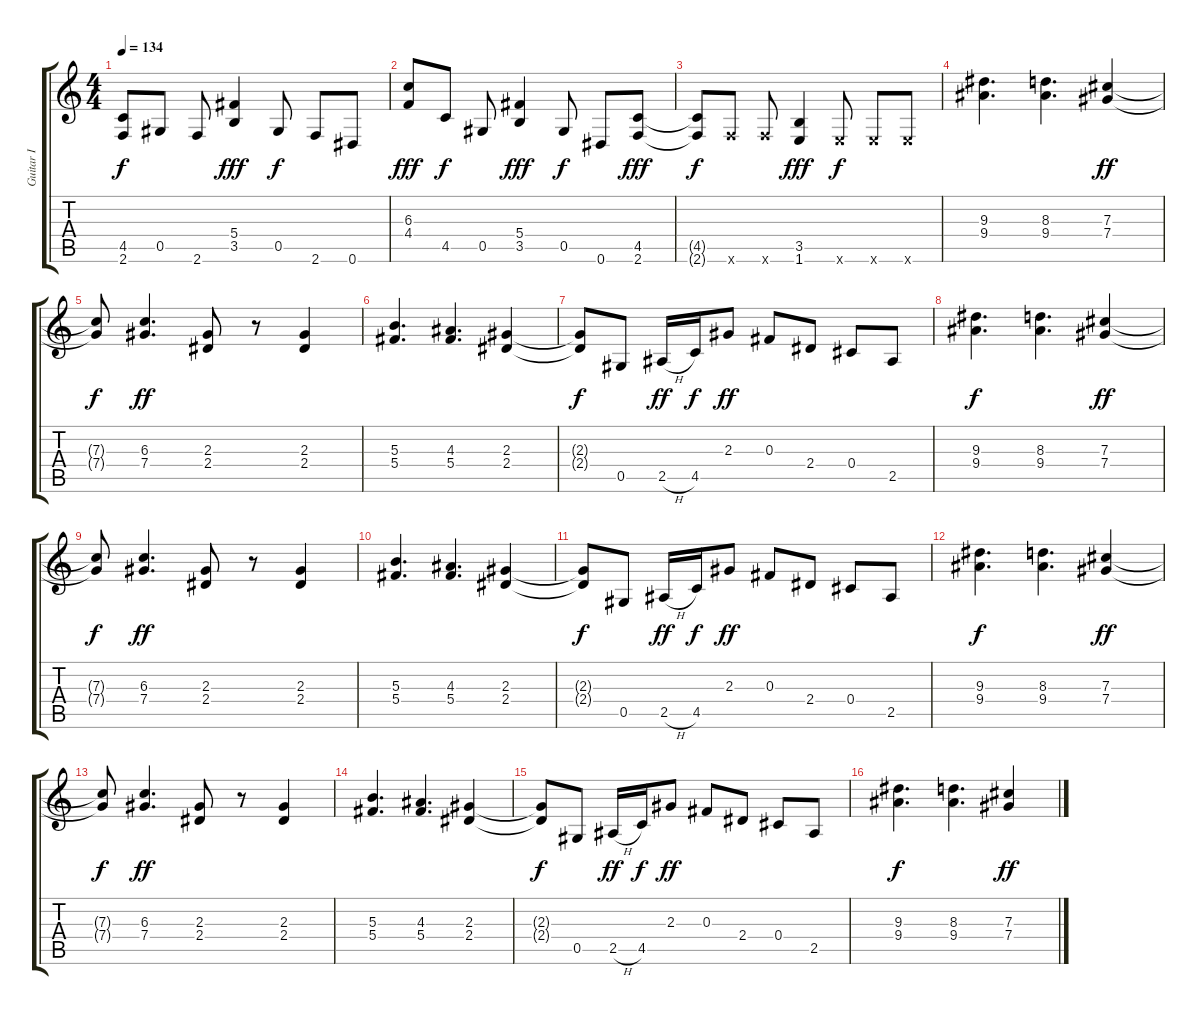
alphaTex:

\track ("Guitar I" "Guitar I") {instrument distortionguitar}
\staff {score tabs}
\tuning (Eb4 Bb3 Gb3 Db3 Ab2 Eb2) {hide}
\ts (4 4)
\tempo 134
\clef g2
\ks c
(4.5{t} 2.6{t}).8{dy f} 0.5.8 2.6.8 (5.4 3.5).4{dy fff} 0.5.8{dy f} 2.6.8 0.6.8 |
(6.3 4.4).8{dy fff} 4.5.8{dy f} 0.5.8 (5.4 3.5).4{dy fff} 0.5.8{dy f} 0.6.8 (4.5 2.6).8{dy fff} |
(4.5{t} 2.6{t}).8{dy f} 2.6{x}.8 2.6{x}.8 (3.5 1.6).4{dy fff} 1.6{x}.8{dy f} 1.6{x}.8 1.6{x}.8 |
(9.3 9.4).4{d} (8.3 9.4).4{d} (7.3 7.4).4{dy ff} |
(7.3{t} 7.4{t}).8{dy f} (6.3 7.4).4{d dy ff} (2.3 2.4).8 r.8 (2.3 2.4).4 |
(5.3 5.4).4{d} (4.3 5.4).4{d} (2.3 2.4).4 |
(2.3{t} 2.4{t}).8{dy f} 0.5.8 2.5{h}.16{dy ff} 4.5.16{dy f} 2.3.8{dy ff} 0.3.8 2.4.8 0.4.8 2.5.8 |
(9.3 9.4).4{d dy f} (8.3 9.4).4{d} (7.3 7.4).4{dy ff} |
(7.3{t} 7.4{t}).8{dy f} (6.3 7.4).4{d dy ff} (2.3 2.4).8 r.8 (2.3 2.4).4 |
(5.3 5.4).4{d} (4.3 5.4).4{d} (2.3 2.4).4 |
(2.3{t} 2.4{t}).8{dy f} 0.5.8 2.5{h}.16{dy ff} 4.5.16{dy f} 2.3.8{dy ff} 0.3.8 2.4.8 0.4.8 2.5.8 |
(9.3 9.4).4{d dy f} (8.3 9.4).4{d} (7.3 7.4).4{dy ff} |
(7.3{t} 7.4{t}).8{dy f} (6.3 7.4).4{d dy ff} (2.3 2.4).8 r.8 (2.3 2.4).4 |
(5.3 5.4).4{d} (4.3 5.4).4{d} (2.3 2.4).4 |
(2.3{t} 2.4{t}).8{dy f} 0.5.8 2.5{h}.16{dy ff} 4.5.16{dy f} 2.3.8{dy ff} 0.3.8 2.4.8 0.4.8 2.5.8 |
(9.3 9.4).4{d dy f} (8.3 9.4).4{d} (7.3 7.4).4{dy ff}
